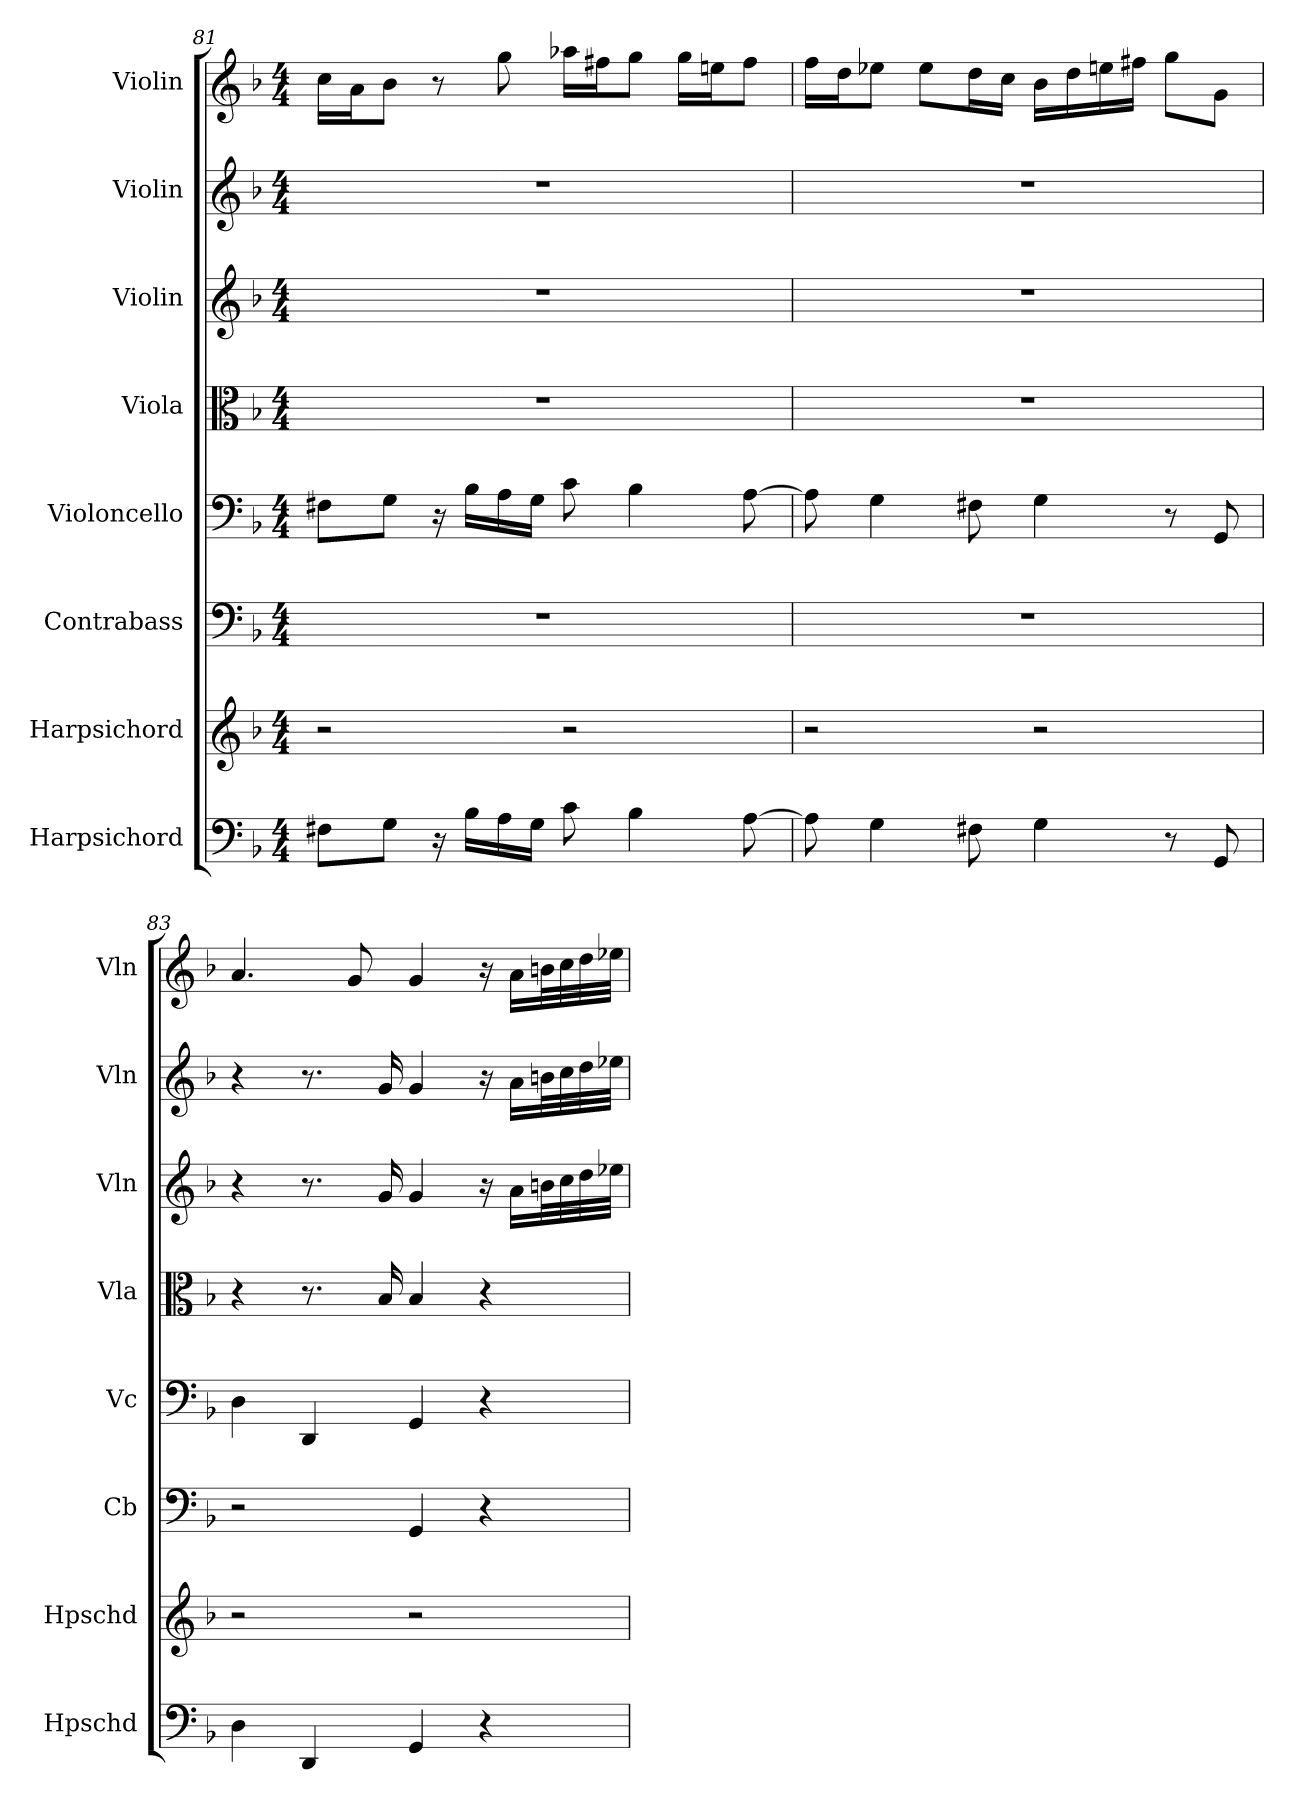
**kern	**kern	**kern	**kern	**kern	**kern	**kern	**kern
*part8	*part7	*part6	*part5	*part4	*part3	*part2	*part1
*staff8	*staff7	*staff6	*staff5	*staff4	*staff3	*staff2	*staff1
*I"Harpsichord	*I"Harpsichord	*I"Contrabass	*I"Violoncello	*I"Viola	*I"Violin	*I"Violin	*I"Violin
*I'Hpschd	*I'Hpschd	*I'Cb	*I'Vc	*I'Vla	*I'Vln	*I'Vln	*I'Vln
*clefF4	*clefG2	*clefF4	*clefF4	*clefC3	*clefG2	*clefG2	*clefG2
*k[b-]	*k[b-]	*k[b-]	*k[b-]	*k[b-]	*k[b-]	*k[b-]	*k[b-]
*M4/4	*M4/4	*M4/4	*M4/4	*M4/4	*M4/4	*M4/4	*M4/4
=81	=81	=81	=81	=81	=81	=81	=81
8F#X\L	2r	1r	8F#X\L	1r	1r	1r	16cc\LL
.	.	.	.	.	.	.	16a\J
8G\J	.	.	8G\J	.	.	.	8b-\J
16r	.	.	16r	.	.	.	8r
16B-\LL	.	.	16B-\LL	.	.	.	.
16A\	.	.	16A\	.	.	.	8gg\
16G\JJ	.	.	16G\JJ	.	.	.	.
8c\	2r	.	8c\	.	.	.	16aa-X\LL
.	.	.	.	.	.	.	16ff#X\J
4B-\	.	.	4B-\	.	.	.	8gg\J
.	.	.	.	.	.	.	16gg\LL
.	.	.	.	.	.	.	16een\J
[8A\	.	.	[8A\	.	.	.	8ff#\J
=82	=82	=82	=82	=82	=82	=82	=82
8A\]	2r	1r	8A\]	1r	1r	1r	16ff\LL
.	.	.	.	.	.	.	16dd\J
4G\	.	.	4G\	.	.	.	8ee-X\J
.	.	.	.	.	.	.	8ee-\L
8F#X\	.	.	8F#X\	.	.	.	16dd\L
.	.	.	.	.	.	.	16cc\JJ
4G\	2r	.	4G\	.	.	.	16b-\LL
.	.	.	.	.	.	.	16dd\
.	.	.	.	.	.	.	16een\
.	.	.	.	.	.	.	16ff#X\JJ
8r	.	.	8r	.	.	.	8gg\L
8GG/	.	.	8GG/	.	.	.	8g\J
=83	=83	=83	=83	=83	=83	=83	=83
4D\	2r	2r	4D\	4r	4r	4r	4.a/
4DD/	.	.	4DD/	8.r	8.r	8.r	.
.	.	.	.	.	.	.	8g/
.	.	.	.	16B-/	16g/	16g/	.
4GG/	2r	4GG/	4GG/	4B-/	4g/	4g/	4g/
4r	.	4r	4r	4r	16r	16r	16r
.	.	.	.	.	16a\LL	16a\LL	16a\LL
.	.	.	.	.	32bn\L	32bn\L	32bn\L
.	.	.	.	.	32cc\	32cc\	32cc\
.	.	.	.	.	32dd\	32dd\	32dd\
.	.	.	.	.	32ee-X\JJJ	32ee-X\JJJ	32ee-X\JJJ
=	=	=	=	=	=	=	=
*-	*-	*-	*-	*-	*-	*-	*-
